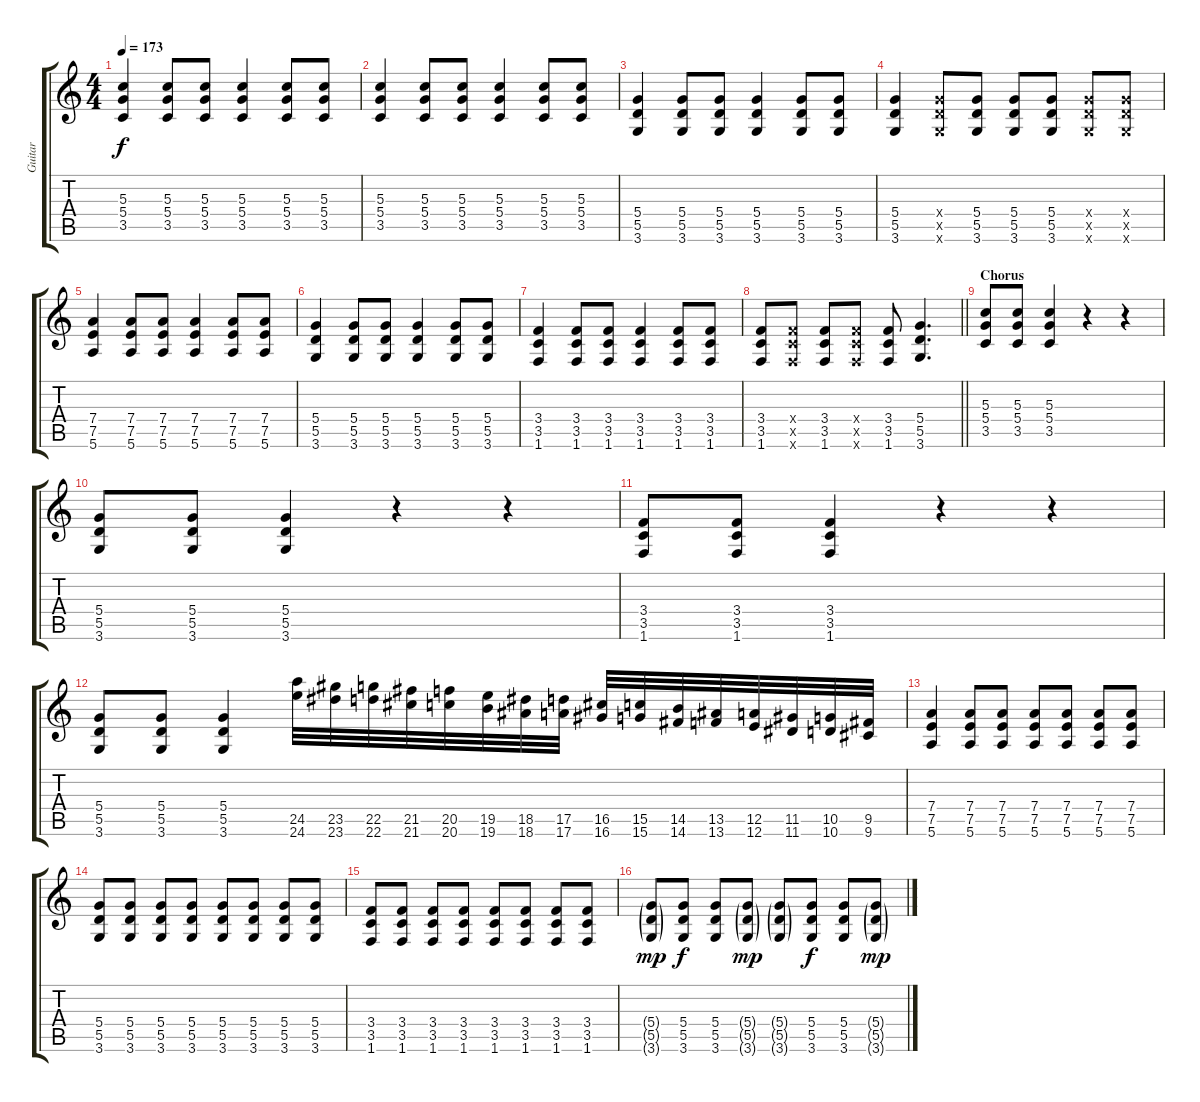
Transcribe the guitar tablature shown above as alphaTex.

\track ("Guitar" "Guitar") {instrument distortionguitar}
\staff {score tabs}
\tuning (E4 B3 G3 D3 A2 E2) {hide}
\ts (4 4)
\tempo 173
\clef g2
\ks c
(5.3 5.4 3.5).4{dy f} (5.3 5.4 3.5).8 (5.3 5.4 3.5).8 (5.3 5.4 3.5).4 (5.3 5.4 3.5).8 (5.3 5.4 3.5).8 |
(5.3 5.4 3.5).4 (5.3 5.4 3.5).8 (5.3 5.4 3.5).8 (5.3 5.4 3.5).4 (5.3 5.4 3.5).8 (5.3 5.4 3.5).8 |
(5.4 5.5 3.6).4 (5.4 5.5 3.6).8 (5.4 5.5 3.6).8 (5.4 5.5 3.6).4 (5.4 5.5 3.6).8 (5.4 5.5 3.6).8 |
(5.4 5.5 3.6).4 (5.4{x} 5.5{x} 3.6{x}).8 (5.4 5.5 3.6).8 (5.4 5.5 3.6).8 (5.4 5.5 3.6).8 (5.4{x} 5.5{x} 3.6{x}).8 (5.4{x} 5.5{x} 3.6{x}).8 |
(7.4 7.5 5.6).4 (7.4 7.5 5.6).8 (7.4 7.5 5.6).8 (7.4 7.5 5.6).4 (7.4 7.5 5.6).8 (7.4 7.5 5.6).8 |
(5.4 5.5 3.6).4 (5.4 5.5 3.6).8 (5.4 5.5 3.6).8 (5.4 5.5 3.6).4 (5.4 5.5 3.6).8 (5.4 5.5 3.6).8 |
(3.4 3.5 1.6).4 (3.4 3.5 1.6).8 (3.4 3.5 1.6).8 (3.4 3.5 1.6).4 (3.4 3.5 1.6).8 (3.4 3.5 1.6).8 |
\barLineRight lightlight
(3.4 3.5 1.6).8 (3.4{x} 3.5{x} 1.6{x}).8 (3.4 3.5 1.6).8 (3.4{x} 3.5{x} 1.6{x}).8 (3.4 3.5 1.6).8 (5.4 5.5 3.6).4{d} |
\section ("" "Chorus")
(5.3 5.4 3.5).8 (5.3 5.4 3.5).8 (5.3 5.4 3.5).4 r.4 r.4 |
(5.4 5.5 3.6).8 (5.4 5.5 3.6).8 (5.4 5.5 3.6).4 r.4 r.4 |
(3.4 3.5 1.6).8 (3.4 3.5 1.6).8 (3.4 3.5 1.6).4 r.4 r.4 |
(5.4 5.5 3.6).8 (5.4 5.5 3.6).8 (5.4 5.5 3.6).4 (24.5 24.6).32 (23.5 23.6).32 (22.5 22.6).32 (21.5 21.6).32 (20.5 20.6).32 (19.5 19.6).32 (18.5 18.6).32 (17.5 17.6).32 (16.5 16.6).32 (15.5 15.6).32 (14.5 14.6).32 (13.5 13.6).32 (12.5 12.6).32 (11.5 11.6).32 (10.5 10.6).32 (9.5 9.6).32 |
(7.4 7.5 5.6).4 (7.4 7.5 5.6).8 (7.4 7.5 5.6).8 (7.4 7.5 5.6).8 (7.4 7.5 5.6).8 (7.4 7.5 5.6).8 (7.4 7.5 5.6).8 |
(5.4 5.5 3.6).8 (5.4 5.5 3.6).8 (5.4 5.5 3.6).8 (5.4 5.5 3.6).8 (5.4 5.5 3.6).8 (5.4 5.5 3.6).8 (5.4 5.5 3.6).8 (5.4 5.5 3.6).8 |
(3.4 3.5 1.6).8 (3.4 3.5 1.6).8 (3.4 3.5 1.6).8 (3.4 3.5 1.6).8 (3.4 3.5 1.6).8 (3.4 3.5 1.6).8 (3.4 3.5 1.6).8 (3.4 3.5 1.6).8 |
(5.4{g} 5.5{g} 3.6{g}).8{dy mp} (5.4 5.5 3.6).8{dy f} (5.4 5.5 3.6).8 (5.4{g} 5.5{g} 3.6{g}).8{dy mp} (5.4{g} 5.5{g} 3.6{g}).8 (5.4 5.5 3.6).8{dy f} (5.4 5.5 3.6).8 (5.4{g} 5.5{g} 3.6{g}).8{dy mp}
